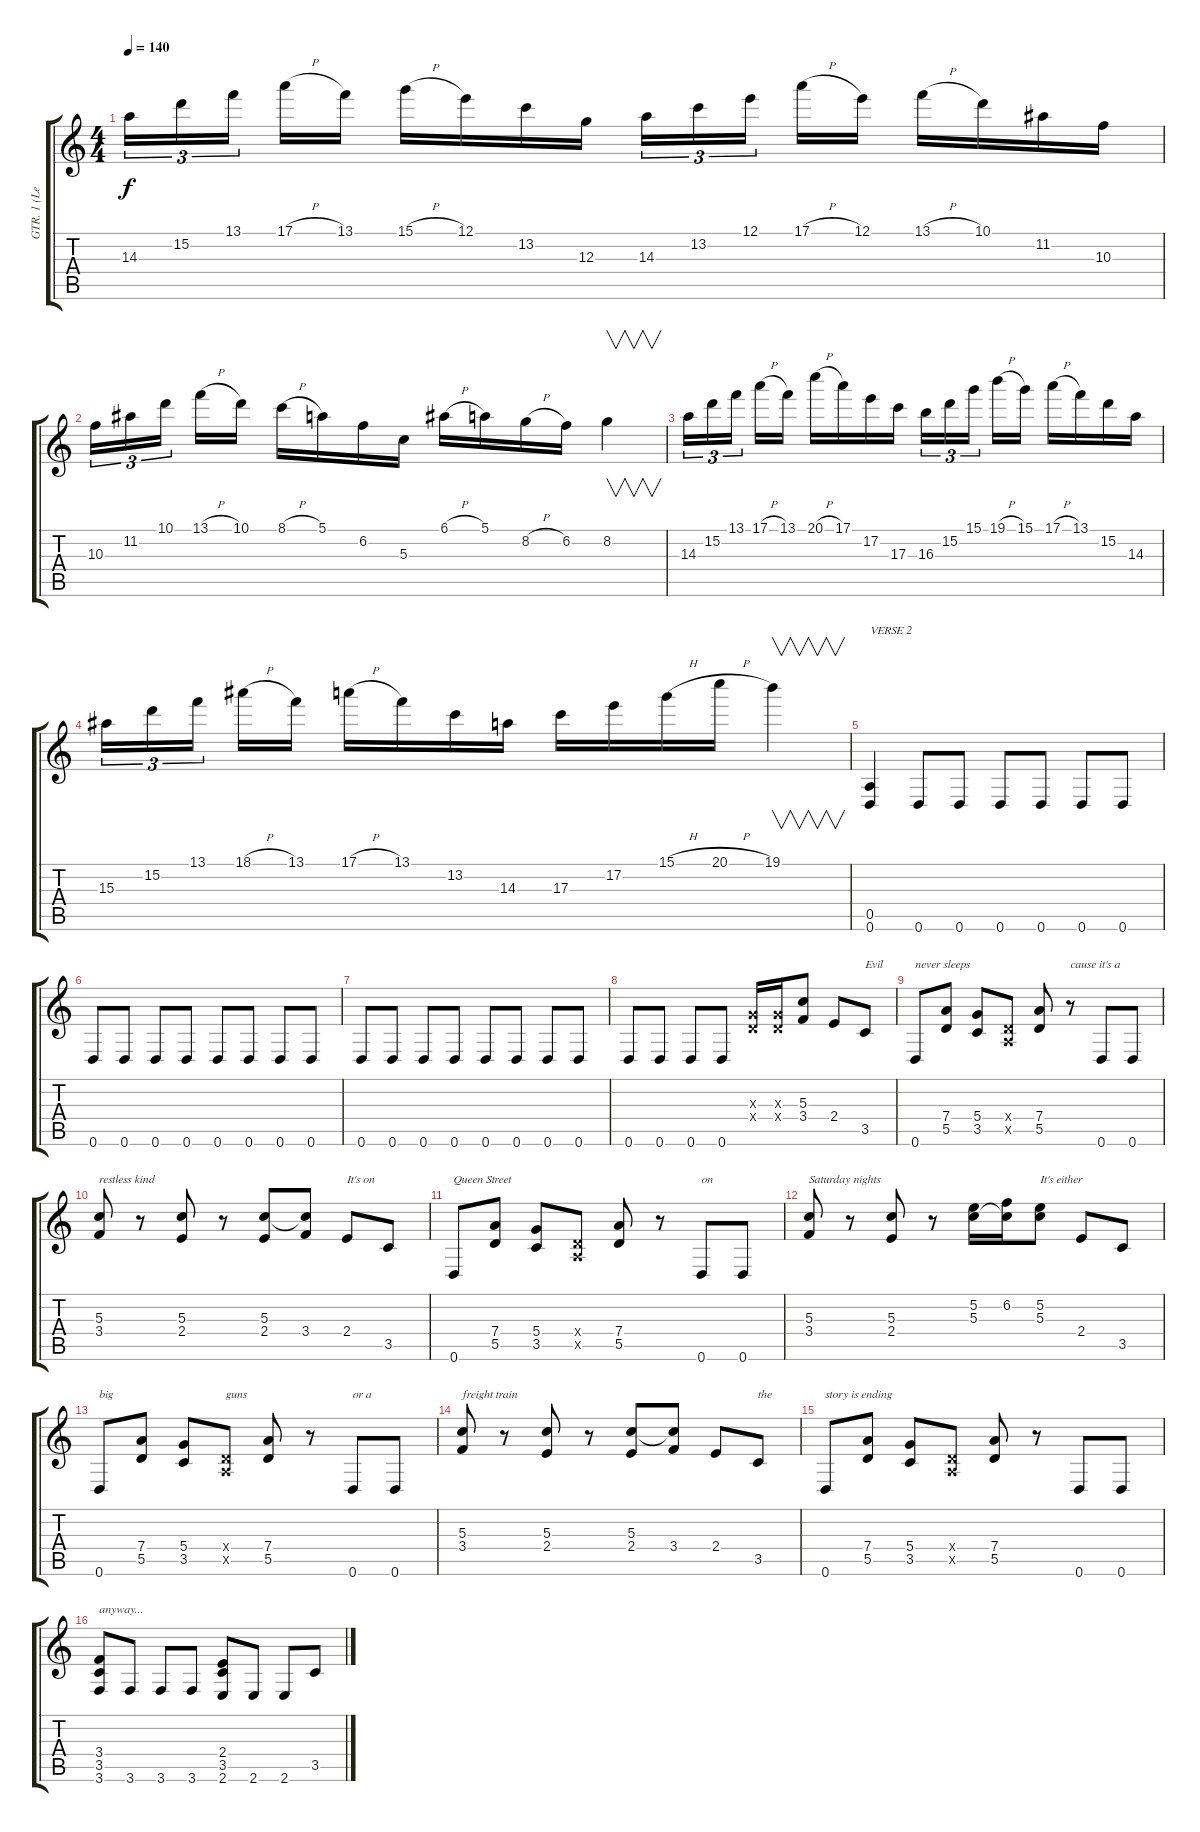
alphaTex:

\track ("GTR. 1 (Lead)" "GTR. 1 (Le") {instrument distortionguitar}
\staff {score tabs}
\tuning (E4 B3 G3 D3 A2 D2) {hide}
\ts (4 4)
\tempo 140
\clef g2
\ks c
14.3.16{tu (3 2) dy f} 15.2.16{tu (3 2)} 13.1.16{tu (3 2)} 17.1{h}.16 13.1.16 15.1{h}.16 12.1.16 13.2.16 12.3.16 14.3.16{tu (3 2)} 13.2.16{tu (3 2)} 12.1.16{tu (3 2)} 17.1{h}.16 12.1.16 13.1{h}.16 10.1.16 11.2.16 10.3.16 |
10.3.16{tu (3 2)} 11.2.16{tu (3 2)} 10.1.16{tu (3 2)} 13.1{h}.16 10.1.16 8.1{h}.16 5.1.16 6.2.16 5.3.16 6.1{h}.16 5.1.16 8.2{h}.16 6.2.16 8.2.4{v} |
14.3.16{tu (3 2)} 15.2.16{tu (3 2)} 13.1.16{tu (3 2)} 17.1{h}.16 13.1.16 20.1{h}.16 17.1.16 17.2.16 17.3.16 16.3.16{tu (3 2)} 15.2.16{tu (3 2)} 15.1.16{tu (3 2)} 19.1{h}.16 15.1.16 17.1{h}.16 13.1.16 15.2.16 14.3.16 |
15.3.16{tu (3 2)} 15.2.16{tu (3 2)} 13.1.16{tu (3 2)} 18.1{h}.16 13.1.16 17.1{h}.16 13.1.16 13.2.16 14.3.16 17.3.16 17.2.16 15.1{h}.16 20.1{h}.16 19.1.4{v} |
(0.5 0.6).4{txt "VERSE 2"} 0.6.8 0.6.8 0.6.8 0.6.8 0.6.8 0.6.8 |
0.6.8 0.6.8 0.6.8 0.6.8 0.6.8 0.6.8 0.6.8 0.6.8 |
0.6.8 0.6.8 0.6.8 0.6.8 0.6.8 0.6.8 0.6.8 0.6.8 |
0.6.8 0.6.8 0.6.8 0.6.8 (0.3{x} 0.4{x}).16 (0.3{x} 0.4{x}).16 (5.3 3.4).8 2.4.8 3.5.8{txt "Evil"} |
0.6.8{txt "never sleeps "} (7.4 5.5).8 (5.4 3.5).8 (0.4{x} 0.5{x}).8 (7.4 5.5).8 r.8{txt "cause it's a"} 0.6.8 0.6.8 |
(5.3 3.4).8{txt "restless kind"} r.8 (5.3 2.4).8 r.8 (5.3 2.4).8 (5.3{t} 3.4).8 2.4.8{txt "It's on"} 3.5.8 |
0.6.8{txt "Queen Street "} (7.4 5.5).8 (5.4 3.5).8 (0.4{x} 0.5{x}).8 (7.4 5.5).8 r.8 0.6.8{txt "on "} 0.6.8 |
(5.3 3.4).8{txt "Saturday nights"} r.8 (5.3 2.4).8 r.8 (5.2 5.3).16 (6.2 5.3{t}).16 (5.2 5.3).8{txt "It's either"} 2.4.8 3.5.8 |
0.6.8{txt "big"} (7.4 5.5).8 (5.4 3.5).8 (0.4{x} 0.5{x}).8{txt "guns"} (7.4 5.5).8 r.8 0.6.8{txt "or a"} 0.6.8 |
(5.3 3.4).8{txt "freight train"} r.8 (5.3 2.4).8 r.8 (5.3 2.4).8 (5.3{t} 3.4).8 2.4.8 3.5.8{txt "the"} |
0.6.8{txt "story is ending"} (7.4 5.5).8 (5.4 3.5).8 (0.4{x} 0.5{x}).8 (7.4 5.5).8 r.8 0.6.8 0.6.8 |
(3.4 3.5 3.6).8{txt "anyway..."} 3.6.8 3.6.8 3.6.8 (2.4 3.5 2.6).8 2.6.8 2.6.8 3.5.8
